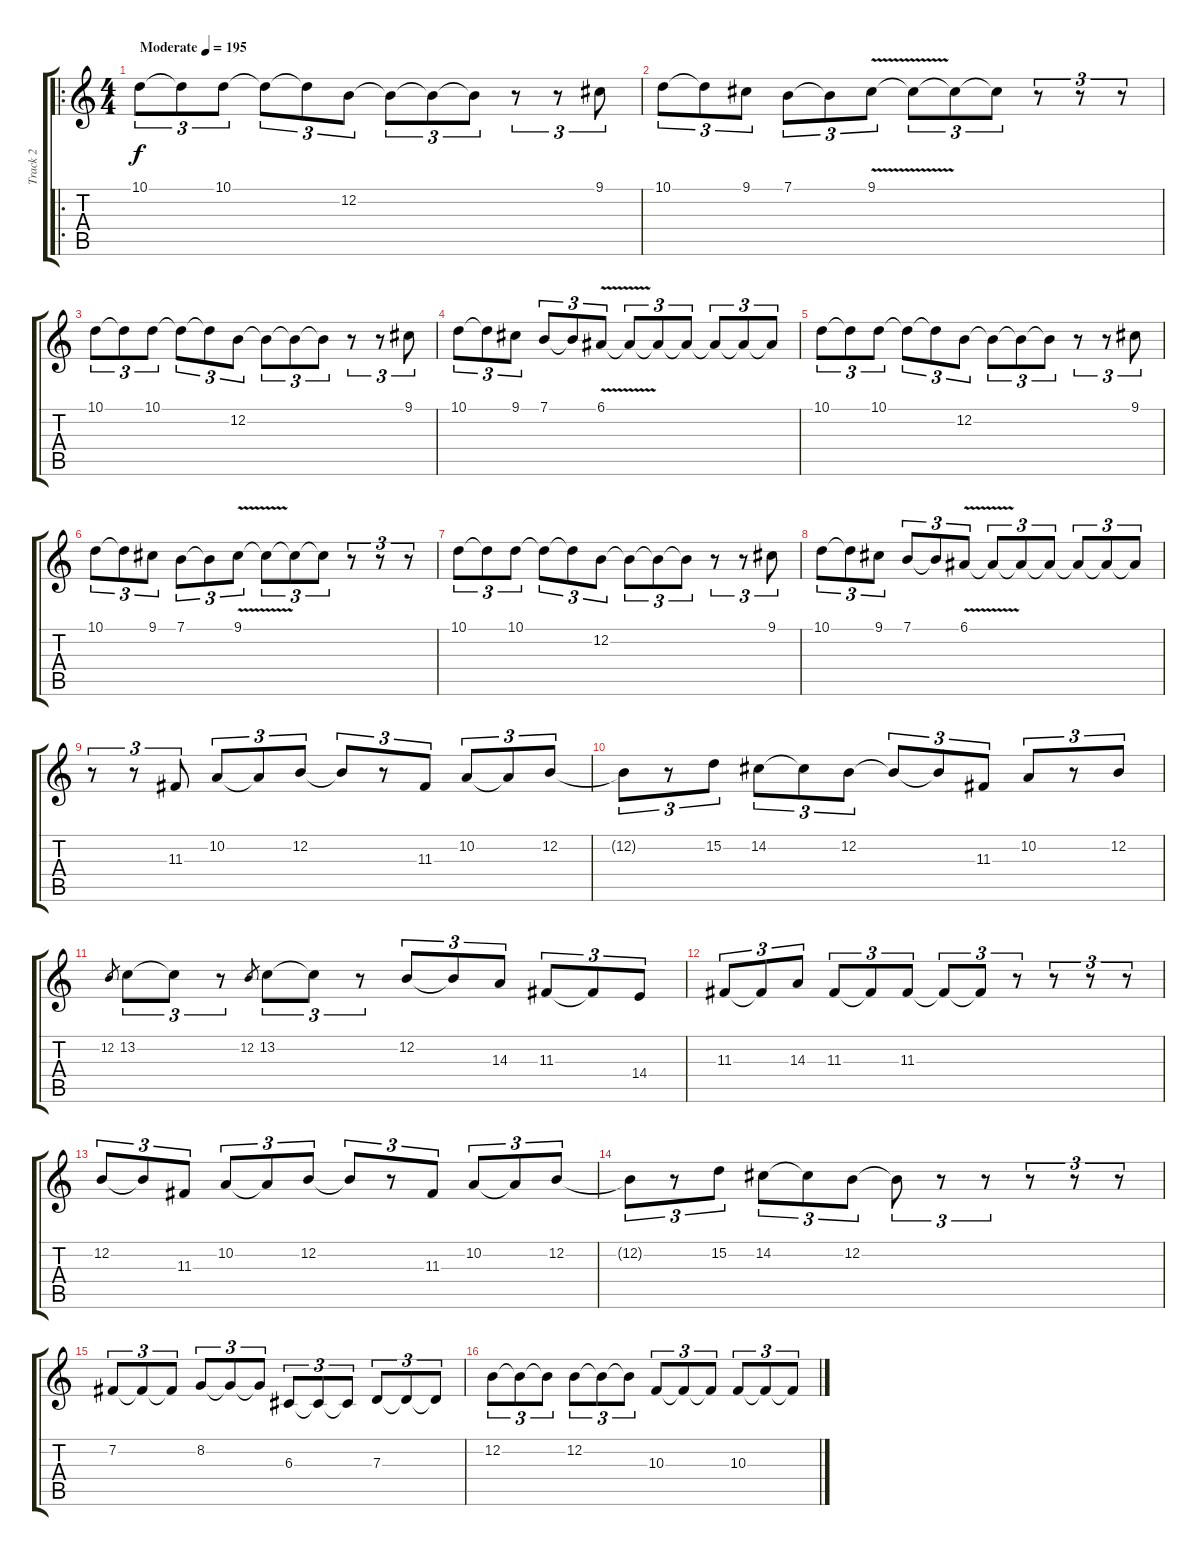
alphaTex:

\track ("Track 2" "Track 2") {instrument lead5charang}
\staff {score tabs}
\tuning (E4 B3 G3 D3 A2 E2) {hide}
\ro
\ts (4 4)
\tempo (195 "Moderate")
\clef g2
\ks c
10.1.8{tu (3 2) dy f instrument lead5charang} 10.1{t}.8{tu (3 2)} 10.1.8{tu (3 2)} 10.1{t}.8{tu (3 2)} 10.1{t}.8{tu (3 2)} 12.2.8{tu (3 2)} 12.2{t}.8{tu (3 2)} 12.2{t}.8{tu (3 2)} 12.2{t}.8{tu (3 2)} r.8{tu (3 2)} r.8{tu (3 2)} 9.1.8{tu (3 2)} |
10.1.8{tu (3 2)} 10.1{t}.8{tu (3 2)} 9.1.8{tu (3 2)} 7.1.8{tu (3 2)} 7.1{t}.8{tu (3 2)} 9.1{v}.8{tu (3 2)} 9.1{t}.8{tu (3 2)} 9.1{t}.8{tu (3 2)} 9.1{t}.8{tu (3 2)} r.8{tu (3 2)} r.8{tu (3 2)} r.8{tu (3 2)} |
10.1.8{tu (3 2)} 10.1{t}.8{tu (3 2)} 10.1.8{tu (3 2)} 10.1{t}.8{tu (3 2)} 10.1{t}.8{tu (3 2)} 12.2.8{tu (3 2)} 12.2{t}.8{tu (3 2)} 12.2{t}.8{tu (3 2)} 12.2{t}.8{tu (3 2)} r.8{tu (3 2)} r.8{tu (3 2)} 9.1.8{tu (3 2)} |
10.1.8{tu (3 2)} 10.1{t}.8{tu (3 2)} 9.1.8{tu (3 2)} 7.1.8{tu (3 2)} 7.1{t}.8{tu (3 2)} 6.1{v}.8{tu (3 2)} 6.1{t}.8{tu (3 2)} 6.1{t}.8{tu (3 2)} 6.1{t}.8{tu (3 2)} 6.1{t}.8{tu (3 2)} 6.1{t}.8{tu (3 2)} 6.1{t}.8{tu (3 2)} |
10.1.8{tu (3 2)} 10.1{t}.8{tu (3 2)} 10.1.8{tu (3 2)} 10.1{t}.8{tu (3 2)} 10.1{t}.8{tu (3 2)} 12.2.8{tu (3 2)} 12.2{t}.8{tu (3 2)} 12.2{t}.8{tu (3 2)} 12.2{t}.8{tu (3 2)} r.8{tu (3 2)} r.8{tu (3 2)} 9.1.8{tu (3 2)} |
10.1.8{tu (3 2)} 10.1{t}.8{tu (3 2)} 9.1.8{tu (3 2)} 7.1.8{tu (3 2)} 7.1{t}.8{tu (3 2)} 9.1{v}.8{tu (3 2)} 9.1{t}.8{tu (3 2)} 9.1{t}.8{tu (3 2)} 9.1{t}.8{tu (3 2)} r.8{tu (3 2)} r.8{tu (3 2)} r.8{tu (3 2)} |
10.1.8{tu (3 2)} 10.1{t}.8{tu (3 2)} 10.1.8{tu (3 2)} 10.1{t}.8{tu (3 2)} 10.1{t}.8{tu (3 2)} 12.2.8{tu (3 2)} 12.2{t}.8{tu (3 2)} 12.2{t}.8{tu (3 2)} 12.2{t}.8{tu (3 2)} r.8{tu (3 2)} r.8{tu (3 2)} 9.1.8{tu (3 2)} |
10.1.8{tu (3 2)} 10.1{t}.8{tu (3 2)} 9.1.8{tu (3 2)} 7.1.8{tu (3 2)} 7.1{t}.8{tu (3 2)} 6.1{v}.8{tu (3 2)} 6.1{t}.8{tu (3 2)} 6.1{t}.8{tu (3 2)} 6.1{t}.8{tu (3 2)} 6.1{t}.8{tu (3 2)} 6.1{t}.8{tu (3 2)} 6.1{t}.8{tu (3 2)} |
r.8{tu (3 2)} r.8{tu (3 2)} 11.3.8{tu (3 2)} 10.2.8{tu (3 2)} 10.2{t}.8{tu (3 2)} 12.2.8{tu (3 2)} 12.2{t}.8{tu (3 2)} r.8{tu (3 2)} 11.3.8{tu (3 2)} 10.2.8{tu (3 2)} 10.2{t}.8{tu (3 2)} 12.2.8{tu (3 2)} |
12.2{t}.8{tu (3 2)} r.8{tu (3 2)} 15.2.8{tu (3 2)} 14.2.8{tu (3 2)} 14.2{t}.8{tu (3 2)} 12.2.8{tu (3 2)} 12.2{t}.8{tu (3 2)} 12.2{t}.8{tu (3 2)} 11.3.8{tu (3 2)} 10.2.8{tu (3 2)} r.8{tu (3 2)} 12.2.8{tu (3 2)} |
12.2.8{gr} 13.2.8{tu (3 2)} 13.2{t}.8{tu (3 2)} r.8{tu (3 2)} 12.2.8{gr} 13.2.8{tu (3 2)} 13.2{t}.8{tu (3 2)} r.8{tu (3 2)} 12.2.8{tu (3 2)} 12.2{t}.8{tu (3 2)} 14.3.8{tu (3 2)} 11.3.8{tu (3 2)} 11.3{t}.8{tu (3 2)} 14.4.8{tu (3 2)} |
11.3.8{tu (3 2)} 11.3{t}.8{tu (3 2)} 14.3.8{tu (3 2)} 11.3.8{tu (3 2)} 11.3{t}.8{tu (3 2)} 11.3.8{tu (3 2)} 11.3{t}.8{tu (3 2)} 11.3{t}.8{tu (3 2)} r.8{tu (3 2)} r.8{tu (3 2)} r.8{tu (3 2)} r.8{tu (3 2)} |
12.2.8{tu (3 2)} 12.2{t}.8{tu (3 2)} 11.3.8{tu (3 2)} 10.2.8{tu (3 2)} 10.2{t}.8{tu (3 2)} 12.2.8{tu (3 2)} 12.2{t}.8{tu (3 2)} r.8{tu (3 2)} 11.3.8{tu (3 2)} 10.2.8{tu (3 2)} 10.2{t}.8{tu (3 2)} 12.2.8{tu (3 2)} |
12.2{t}.8{tu (3 2)} r.8{tu (3 2)} 15.2.8{tu (3 2)} 14.2.8{tu (3 2)} 14.2{t}.8{tu (3 2)} 12.2.8{tu (3 2)} 12.2{t}.8{tu (3 2)} r.8{tu (3 2)} r.8{tu (3 2)} r.8{tu (3 2)} r.8{tu (3 2)} r.8{tu (3 2)} |
7.2.8{tu (3 2)} 7.2{t}.8{tu (3 2)} 7.2{t}.8{tu (3 2)} 8.2.8{tu (3 2)} 8.2{t}.8{tu (3 2)} 8.2{t}.8{tu (3 2)} 6.3.8{tu (3 2)} 6.3{t}.8{tu (3 2)} 6.3{t}.8{tu (3 2)} 7.3.8{tu (3 2)} 7.3{t}.8{tu (3 2)} 7.3{t}.8{tu (3 2)} |
12.2.8{tu (3 2)} 12.2{t}.8{tu (3 2)} 12.2{t}.8{tu (3 2)} 12.2.8{tu (3 2)} 12.2{t}.8{tu (3 2)} 12.2{t}.8{tu (3 2)} 10.3.8{tu (3 2)} 10.3{t}.8{tu (3 2)} 10.3{t}.8{tu (3 2)} 10.3.8{tu (3 2)} 10.3{t}.8{tu (3 2)} 10.3{t}.8{tu (3 2)}
